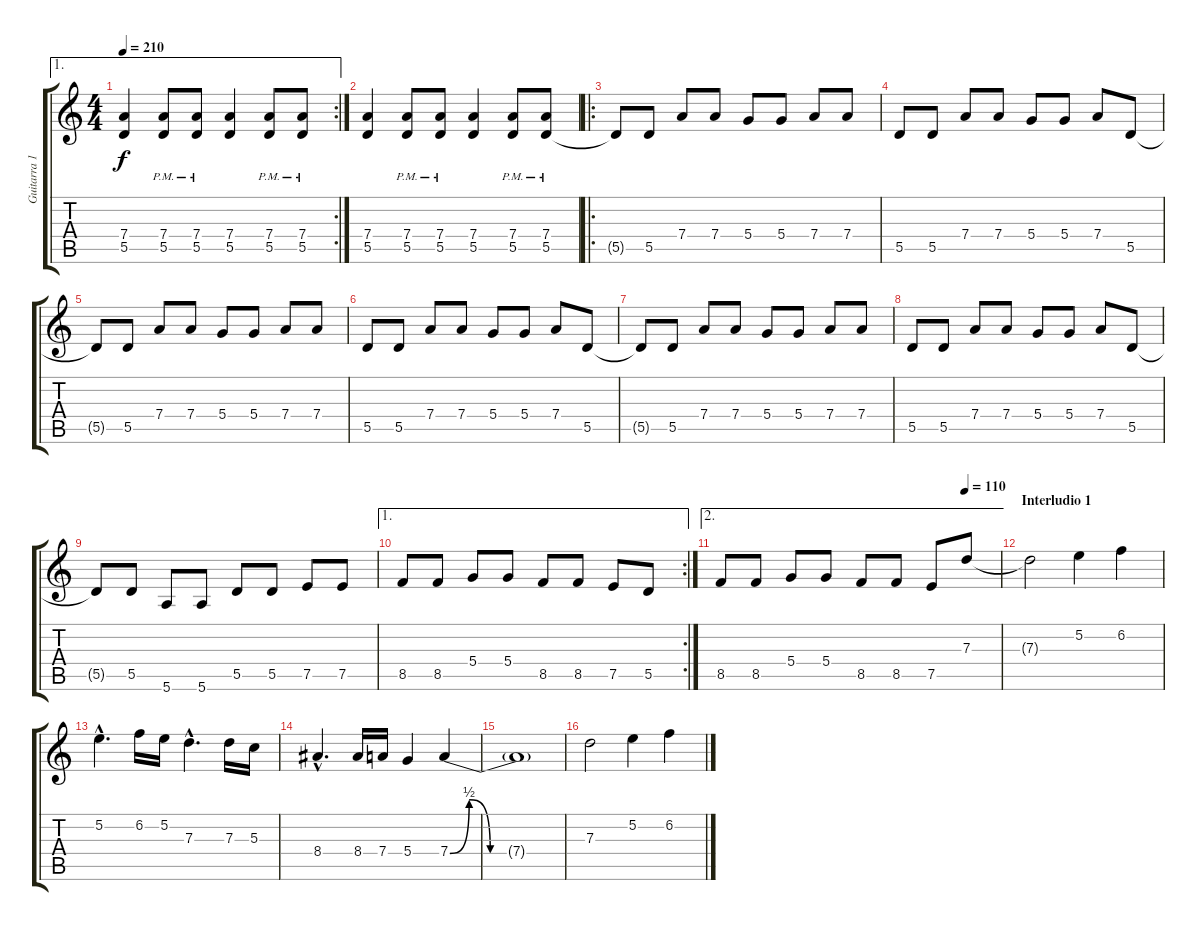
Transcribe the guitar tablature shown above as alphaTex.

\track ("Guitarra 1" "Guitarra 1") {instrument distortionguitar}
\staff {score tabs}
\tuning (E4 B3 G3 D3 A2 E2) {hide}
\ae 1
\rc 2
\ts (4 4)
\tempo 210
\clef g2
\ks c
(7.4 5.5).4{dy f} (7.4{pm} 5.5{pm}).8 (7.4{pm} 5.5{pm}).8 (7.4 5.5).4 (7.4{pm} 5.5{pm}).8 (7.4{pm} 5.5{pm}).8 |
(7.4 5.5).4 (7.4{pm} 5.5{pm}).8 (7.4{pm} 5.5{pm}).8 (7.4 5.5).4 (7.4{pm} 5.5{pm}).8 (7.4{pm} 5.5{pm}).8 |
\ro
5.5{t}.8 5.5.8 7.4.8 7.4.8 5.4.8 5.4.8 7.4.8 7.4.8 |
5.5.8 5.5.8 7.4.8 7.4.8 5.4.8 5.4.8 7.4.8 5.5.8 |
5.5{t}.8 5.5.8 7.4.8 7.4.8 5.4.8 5.4.8 7.4.8 7.4.8 |
5.5.8 5.5.8 7.4.8 7.4.8 5.4.8 5.4.8 7.4.8 5.5.8 |
5.5{t}.8 5.5.8 7.4.8 7.4.8 5.4.8 5.4.8 7.4.8 7.4.8 |
5.5.8 5.5.8 7.4.8 7.4.8 5.4.8 5.4.8 7.4.8 5.5.8 |
5.5{t}.8 5.5.8 5.6.8 5.6.8 5.5.8 5.5.8 7.5.8 7.5.8 |
\ae 1
\rc 2
8.5.8 8.5.8 5.4.8 5.4.8 8.5.8 8.5.8 7.5.8 5.5.8 |
\ae 2
\tempo (110 0.875)
8.5.8 8.5.8 5.4.8 5.4.8 8.5.8 8.5.8 7.5.8 7.3.8 |
\section ("" "Interludio 1")
7.3{t}.2 5.2.4 6.2.4 |
5.2{hac}.4{d} 6.2.16 5.2.16 7.3{hac}.4{d} 7.3.16 5.3.16 |
8.4{hac}.4{d} 8.4.16 7.4.16 5.4.4 7.4{be (custom 0 0 10 2 21 0 45 0 60 0)}.4 |
7.4{t}.1 |
7.3.2 5.2.4 6.2.4
